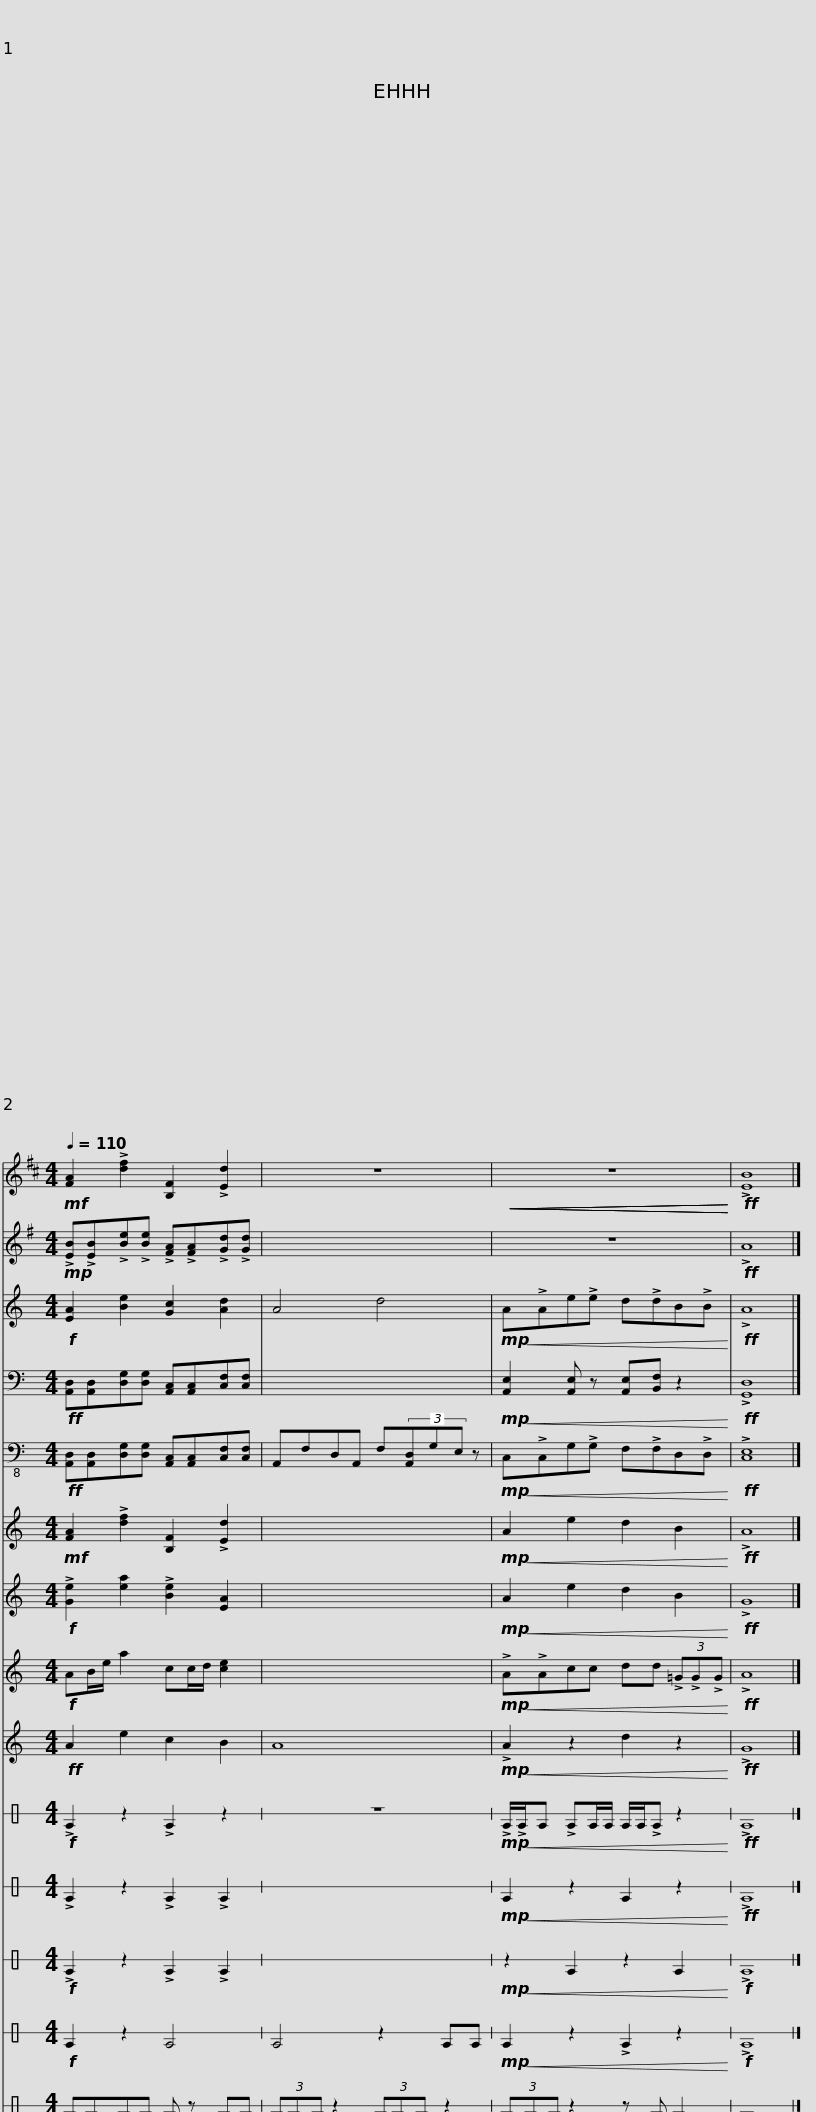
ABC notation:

X:1
%%score 1 2 { 3 | 4 } 5 6 7 8 9 10 11 12 13 14 15 16
L:1/8
Q:1/4=110
M:4/4
I:linebreak $
K:C
V:1 treble transpose=-14
V:2 treble transpose=-7
V:3 treble
V:4 bass
V:5 bass-8
V:6 treble
V:7 treble transpose=12
V:8 treble transpose=24
V:9 treble transpose=24
V:10 perc stafflines=1
K:none
V:11 perc stafflines=1
K:none
V:12 perc stafflines=1
K:none
V:13 perc stafflines=1
K:none
V:14 perc stafflines=1
K:none
V:15 perc stafflines=1
K:none
V:16 perc stafflines=1
K:none
V:1
[K:D]!mf! [FA]2 !>![df]2 [B,F]2 !>![Ed]2 | z8 |$!<(!!<(!!<(! z8!<)!!<)!!<)! |!ff! !>![EB]8 |] %4
V:2
[K:G]!mp! !>![EB]!>![EB]!>![Be]!>![Be] !>![FA]!>![FA]!>![Gd]!>![Gd] | x8 |$ z8 |!ff! !>!A8 |] %4
V:3
!f! [EA]2 [Be]2 [Gc]2 [Ad]2 | A4 d4 |$!mp!!<(! A!>!Ae!>!e d!>!dB!>!B!<)! |!ff! !>!A8 |] %4
V:4
!ff! [A,,D,][A,,D,][D,G,][D,G,] [A,,C,][A,,C,][C,F,][C,F,] | x8 |$!mp!!<(! [A,,E,]2 [A,,E,] z [A,,E,][B,,F,] z2!<)! |!ff! !>![G,,D,]8 |] %4
V:5
!ff! [A,,D,][A,,D,][D,G,][D,G,] [A,,C,][A,,C,][C,F,][C,F,] | A,,F,D,A,, F,(3[A,,D,]G,E, z |$!mp!!<(! C,!>!C,G,!>!G, F,!>!F,D,!>!D,!<)! |!ff! !>![C,E,]8 |] %4
V:6
!mf! [FA]2 !>![df]2 [B,F]2 !>![Ed]2 | x8 |$!mp!!<(! A2 e2 d2 B2!<)! |!ff! !>!A8 |] %4
V:7
!f! !>![Ge]2 [ea]2 !>![Be]2 [EA]2 | x8 |$!mp!!<(! A2 e2 d2 B2!<)! |!ff! !>!G8 |] %4
V:8
!f! AB/e/ a2 cc/d/ [ce]2 | x8 |$!mp!!<(! !>!A!>!Acc dd (3!>!=G!>!G!>!G!<)! |!ff! !>!A8 |] %4
V:9
!ff! A2 e2 c2 B2 | A8 |$!mp!!<(! !>!A2 z2 d2 z2!<)! |!ff! !>!G8 |] %4
V:10
!f! !>!E2 z2 !>!E2 z2 | z8 |$!mp!!<(! !>!E/!>!E/E !>!EE/E/ E/E/!>!E z2!<)! |!ff! !>!E8 |] %4
V:11
 !>!E2 z2 !>!E2 !>!E2 | x8 |$!mp!!<(! E2 z2 E2 z2!<)! |!ff! !>!E8 |] %4
V:12
!f! !>!E2 z2 !>!E2 !>!E2 | x8 |$!mp!!<(! z2 E2 z2 E2!<)! |!f! !>!E8 |] %4
V:13
!f! E2 z2 E4 | E4 z2 EE |$!mp!!<(! E2 z2 !>!E2 z2!<)! |!f! !>!E8 |] %4
V:14
!ff! E!>!EEE !>!E z !>!EE | (3!>!EE!>!E z2 (3E!>!EE z2 |$!f!!<(! (3!>!E!>!EE z2 z E !>!E2!<)! |!ff! !>!E8 |] %4
V:15
!f! EE z2 E z EE | !>!E!>!E z E !>!EEEE |$!mp!!<(! !///!E8!<)! |!ff! !>!E8 |] %4
V:16
!mp! EEEE EEEE | x8 |$!p!!<(! EEE z !>!E!>!E z2!<)! |!ff! !>!E8 |] %4
